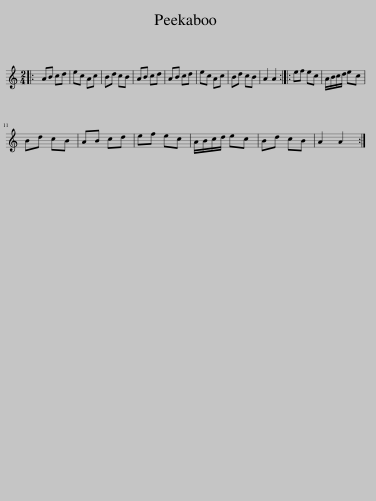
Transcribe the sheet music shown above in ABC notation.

X:1
L:1/8
M:2/4
I:linebreak $
K:C
V:1 treble
V:1
|: AB cd | ec Ac | Bd cB | AB cd | AB cd | %5
 ec Ac | Bd cB | A2 A2 :: ef ec | A/B/c/d/ ec |$ %10
 Bd cB | AB cd | ef ec | A/B/c/d/ ec | Bd cB | %15
 A2 A2 :| %16
